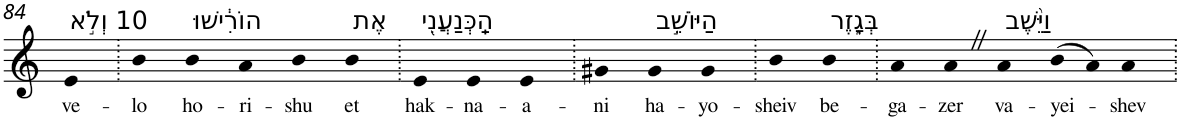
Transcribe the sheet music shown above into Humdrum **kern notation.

**kern	**text
*part1	*part1
*staff1	*staff1
*I"Piano	*
*I'Pno	*
!!LO:PB:g=z
*clefG2	*
*k[]	*
=84	=84
!LO:TX:a:t=10 וְלֹ֣א	!
!	!LO:LY:b
4e	ve-
=85.	=85.
!	!LO:LY:b
4b	-lo
!LO:TX:a:t=הוֹרִ֔ישׁוּ	!
!	!LO:LY:b
4b	ho-
!	!LO:LY:b
4a	-ri-
!	!LO:LY:b
4b	-shu
!LO:TX:a:t=אֶת	!
!	!LO:LY:b
4b	et
=86.	=86.
!LO:TX:a:t=הַֽכְּנַעֲנִ֖י	!
!	!LO:LY:b
4e	hak-
!	!LO:LY:b
4e	-na-
!	!LO:LY:b
4e	-a-
=87.	=87.
!	!LO:LY:b
4g#X	-ni
!LO:TX:a:t=הַיּוֹשֵׁ֣ב	!
!	!LO:LY:b
4g#	ha-
!	!LO:LY:b
4g#	-yo-
=88.	=88.
!	!LO:LY:b
4b	-sheiv
!LO:TX:a:t=בְּגָ֑זֶר	!
!	!LO:LY:b
4b	be-
=89.	=89.
!	!LO:LY:b
4a	-ga-
!	!LO:LY:b
4aZ	-zer
!LO:TX:a:t=וַיֵּ֨שֶׁב	!
!	!LO:LY:b
4a	va-
!	!LO:LY:b
(>8b	-yei-
8a)	.
!	!LO:LY:b
4a	-shev
=.	=.
*-	*-
